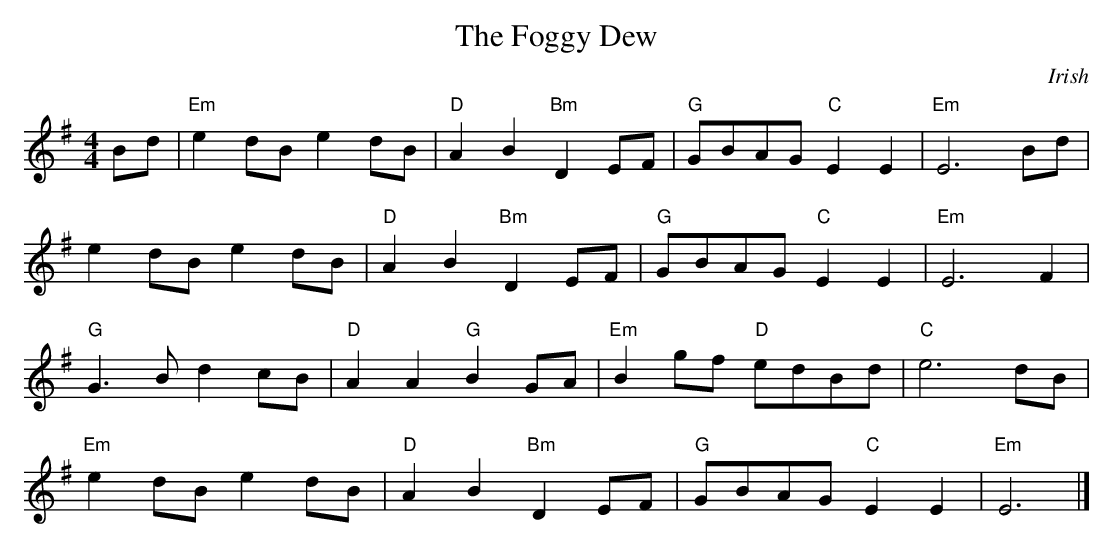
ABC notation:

X:1
T:The Foggy Dew
C:Irish
M:4/4
L:1/8
K:Em
Bd | "Em"e2 dB e2 dB | "D"A2 B2 "Bm"D2 EF | "G"GBAG "C"E2 E2 | "Em"E6 Bd |
e2 dB e2 dB | "D"A2 B2 "Bm"D2 EF | "G"GBAG "C"E2 E2 | "Em"E6 F2 |
"G"G3 B d2 cB | "D"A2 A2 "G"B2 GA | "Em"B2 gf "D"edBd | "C"e6 dB |
"Em"e2 dB e2 dB | "D"A2 B2 "Bm"D2 EF | "G"GBAG "C"E2 E2 | "Em"E6 |]
